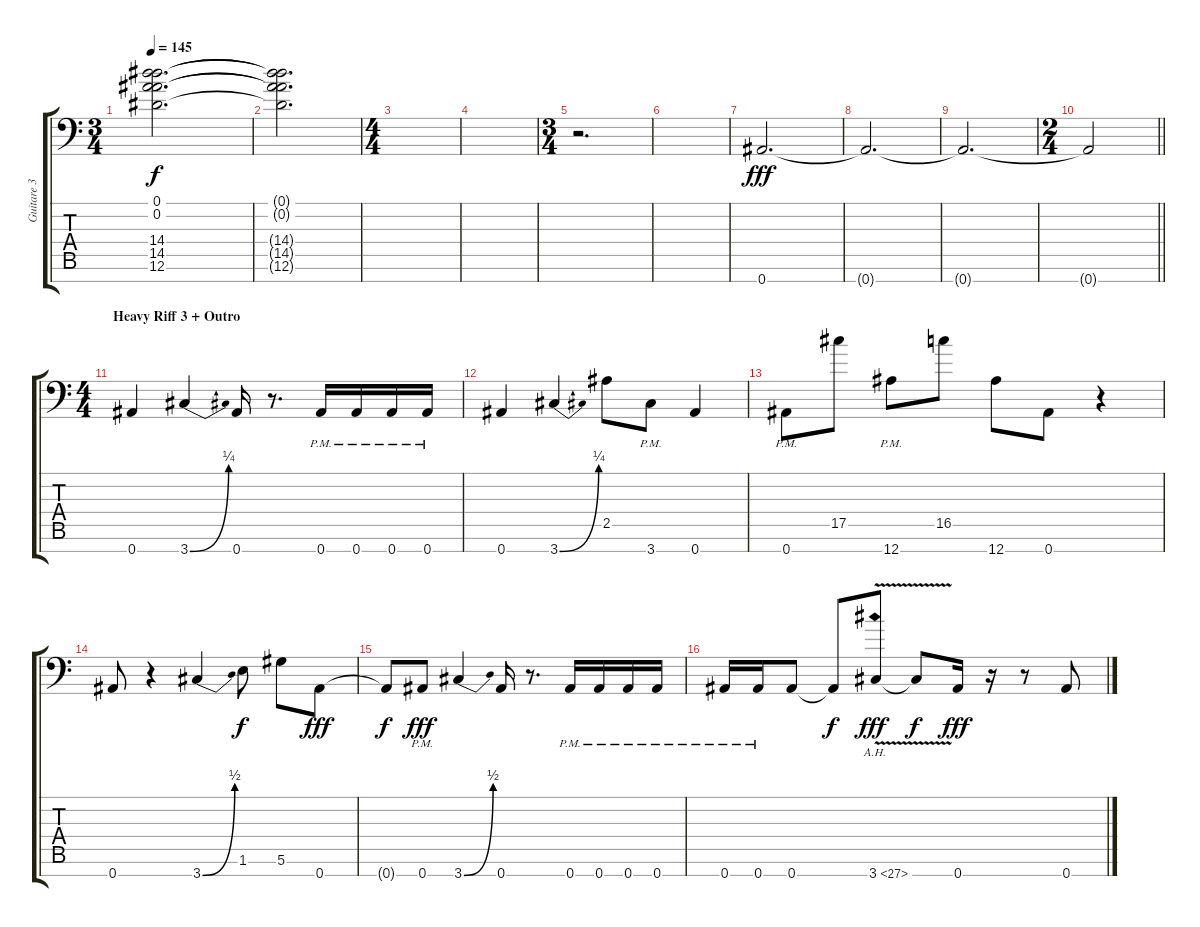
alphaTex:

\track ("Guitare 3" "Guitare 3") {instrument distortionguitar}
\staff {score tabs}
\tuning (Eb4 Bb3 Gb3 Db3 Ab2 Eb2 Bb1) {hide}
\ts (3 4)
\tempo 145
\clef f4
\ks c
(0.1{t} 0.2{t} 14.4{t} 14.5{t} 12.6{t}).2{d dy f} |
(0.1{t} 0.2{t} 14.4{t} 14.5{t} 12.6{t}).2{d} |
\ts (4 4)
|
|
\ts (3 4)
r.2{d volume 0} |
|
0.7.2{d dy fff volume 13} |
0.7{t}.2{d} |
0.7{t}.2{d} |
\ts (2 4)
\barLineRight lightlight
0.7{t}.2 |
\ts (4 4)
\section ("" "Heavy Riff 3 + Outro")
0.7.4{volume 10 balance 14} 3.7{be (bend 0 0 60 1)}.4 0.7.16 r.8{d} 0.7{pm}.16 0.7{pm}.16 0.7{pm}.16 0.7{pm}.16 |
0.7.4 3.7{be (bend 0 0 60 1)}.4 2.5.8 3.7{pm}.8 0.7.4 |
0.7{pm}.8 17.5.8 12.7{pm}.8 16.5.8 12.7.8 0.7.8 r.4 |
0.7.8 r.4 3.7{be (bend 0 0 60 2)}.4 1.6.8{dy f} 5.6.8 0.7.8{dy fff} |
0.7{t}.8{dy f} 0.7{pm}.8{dy fff} 3.7{be (bend 0 0 60 2)}.4 0.7.16 r.8{d} 0.7{pm}.16 0.7{pm}.16 0.7{pm}.16 0.7{pm}.16 |
0.7{pm}.16 0.7{pm}.16 0.7.8 0.7{t}.8{dy f} 3.7{ah 24 v}.8{dy fff} 3.7{t}.8{dy f} 0.7.16{dy fff} r.16 r.8 0.7.8
